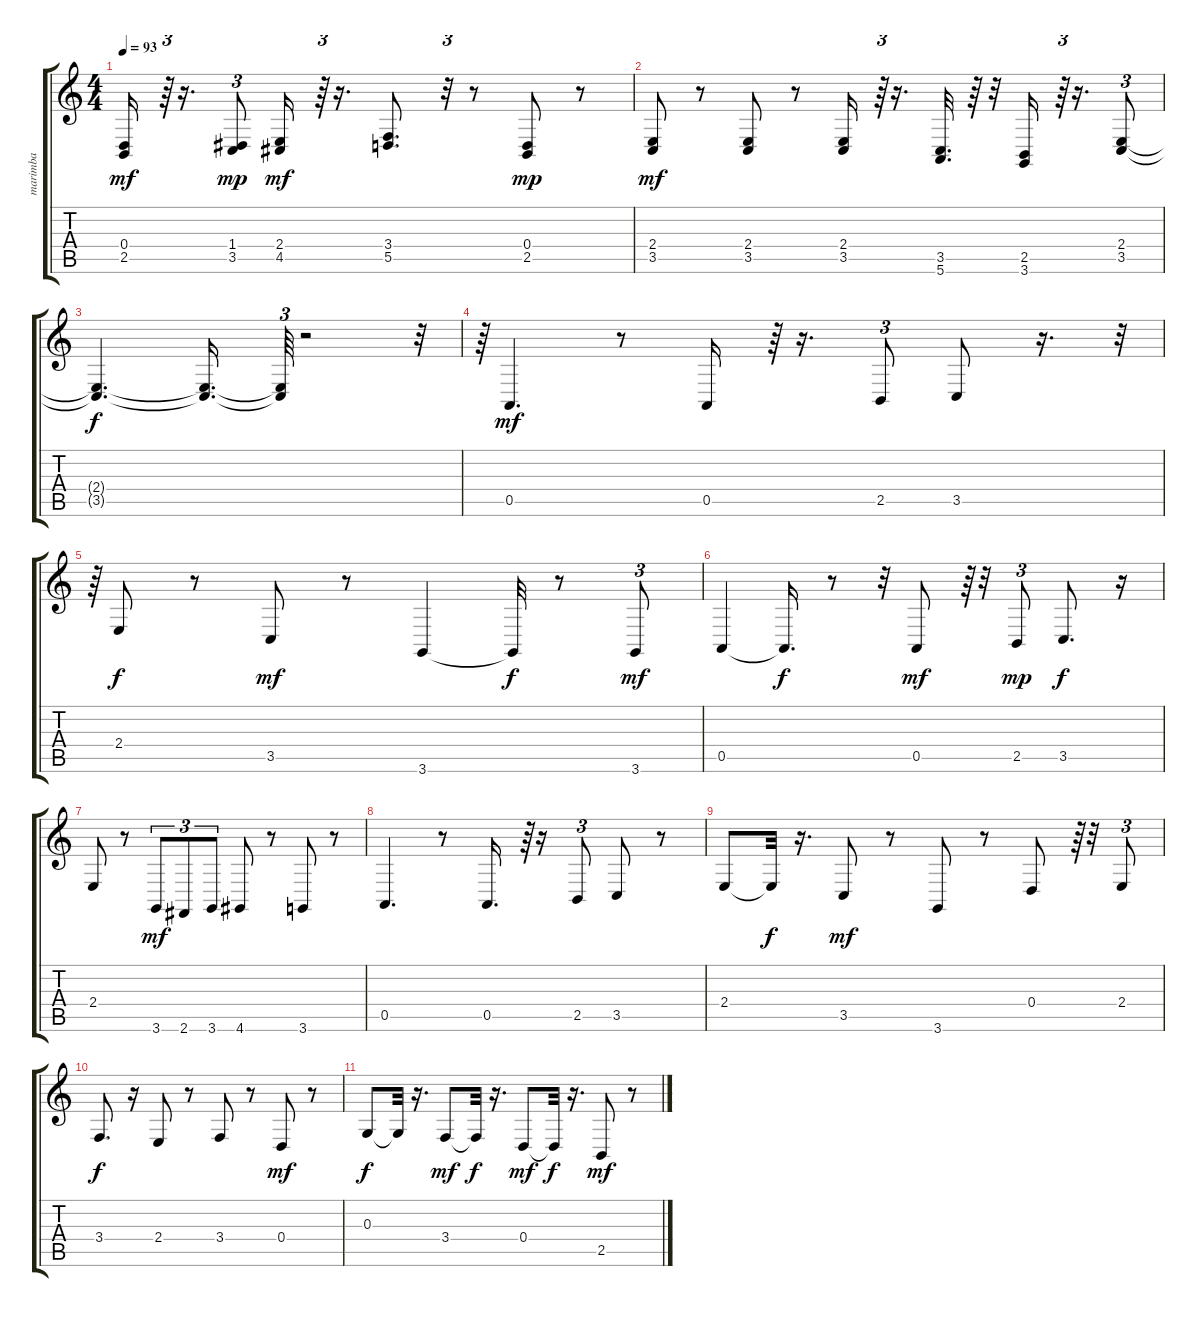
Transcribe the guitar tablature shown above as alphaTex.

\track ("marimba" "marimba") {instrument marimba}
\staff {score tabs}
\tuning (E4 B3 G3 D3 A2 E2) {hide}
\ts (4 4)
\tempo 93
\clef g2
\ks c
(0.4 2.5).16{dy mf} r.64{tu (3 2)} r.16{d} (1.4 3.5).8{tu (3 2) dy mp} (2.4 4.5).16{dy mf} r.64{tu (3 2)} r.16{d} (3.4 5.5).8{d} r.32{tu (3 2)} r.8 (0.4 2.5).8{dy mp} r.8 |
(2.4 3.5).8{dy mf} r.8 (2.4 3.5).8 r.8 (2.4 3.5).16 r.64{tu (3 2)} r.16{d} (3.5 5.6).32{d} r.64 r.32 (2.5 3.6).16 r.64{tu (3 2)} r.16{d} (2.4 3.5).8{tu (3 2)} |
(2.4{t} 3.5{t}).4{d dy f} (2.4{t} 3.5{t}).16{d} (2.4{t} 3.5{t}).64{tu (3 2)} r.2 r.32{tu (3 2)} |
r.64{tu (3 2)} 0.5.4{d dy mf} r.8 0.5.16 r.64{tu (3 2)} r.16{d} 2.5.8{tu (3 2)} 3.5.8 r.16{d} r.32{tu (3 2)} |
r.64{tu (3 2)} 2.4.8{dy f} r.8 3.5.8{dy mf} r.8 3.6.4 3.6{t}.32{dy f} r.8 3.6.8{tu (3 2) dy mf} |
0.5.4 0.5{t}.16{d dy f} r.8 r.32 0.5.8{dy mf} r.64{tu (3 2)} r.32 2.5.8{tu (3 2) dy mp} 3.5.8{d dy f} r.16 |
2.4.8 r.8 3.6.8{tu (3 2) dy mf} 2.6.8{tu (3 2)} 3.6.8{tu (3 2)} 4.6.8 r.8 3.6.8 r.8 |
0.5.4{d} r.8 0.5.16{d} r.64{tu (3 2)} r.16 2.5.8{tu (3 2)} 3.5.8 r.8 |
2.4.8 2.4{t}.32{dy f} r.16{d} 3.5.8{dy mf} r.8 3.6.8 r.8 0.4.8 r.64{tu (3 2)} r.32 2.4.8{tu (3 2)} |
3.4.8{d dy f} r.16 2.4.8 r.8 3.4.8 r.8 0.4.8{dy mf} r.8 |
0.3.8{dy f} 0.3{t}.32 r.16{d} 3.4.8{dy mf} 3.4{t}.32{dy f} r.16{d} 0.4.8{dy mf} 0.4{t}.32{dy f} r.16{d} 2.5.8{dy mf} r.8
